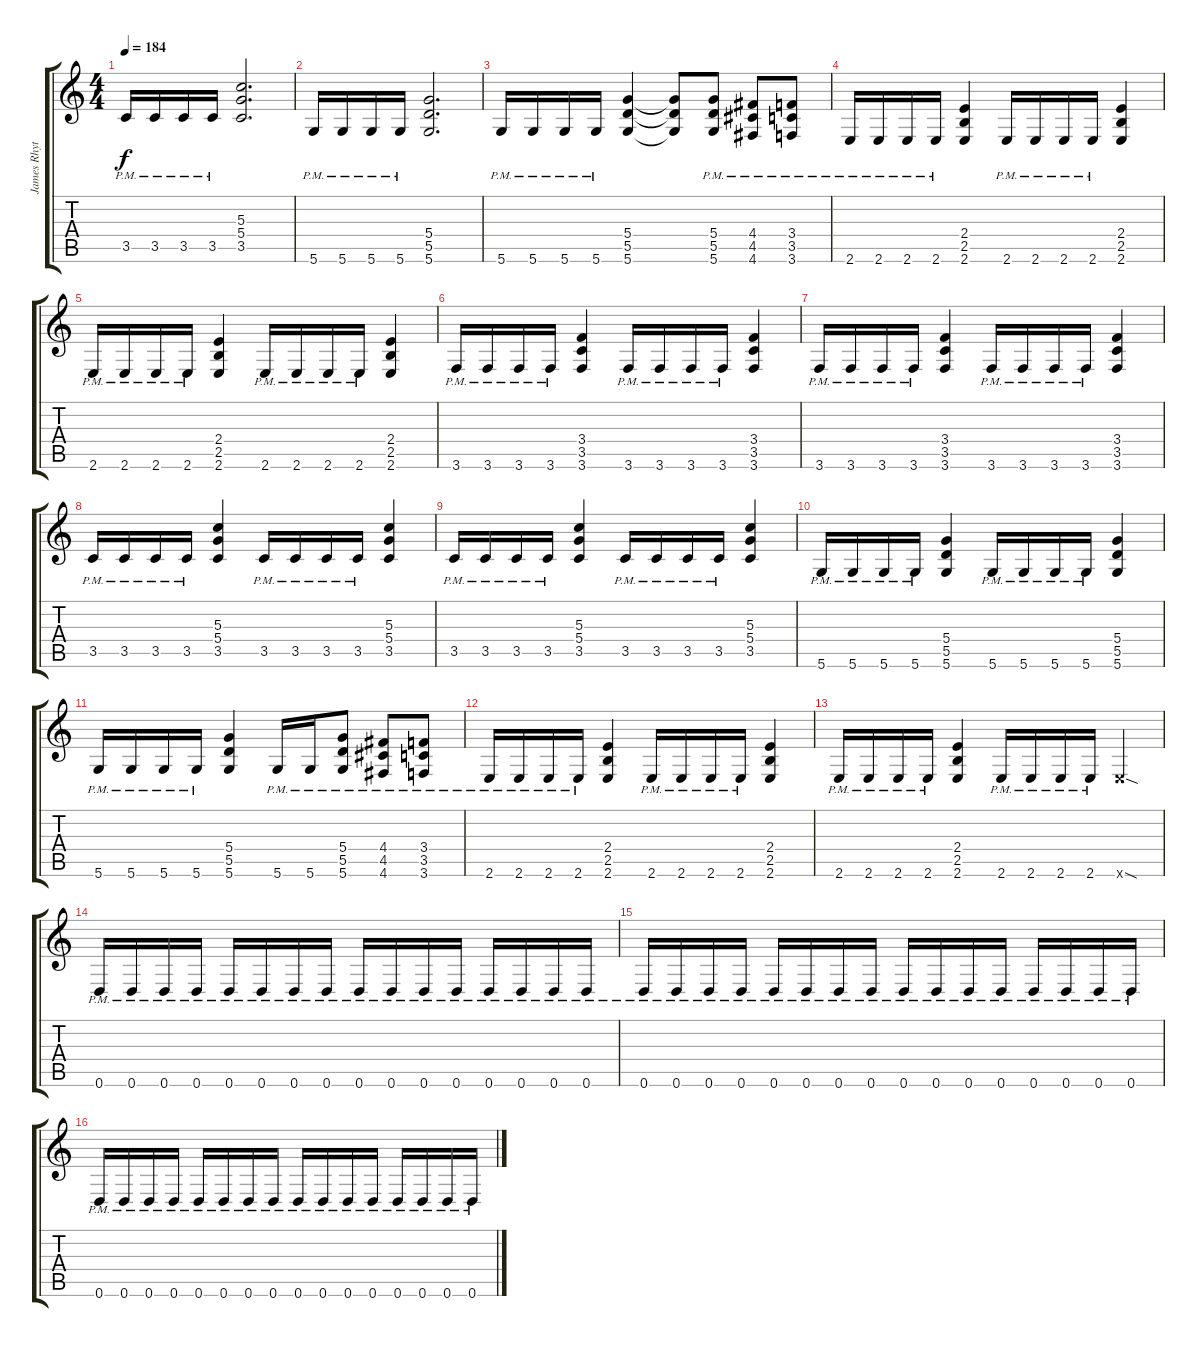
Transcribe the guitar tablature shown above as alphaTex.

\track ("James Rhythm" "James Rhyt") {instrument distortionguitar}
\staff {score tabs}
\tuning (E4 B3 G3 D3 A2 D2) {hide}
\ts (4 4)
\tempo 184
\clef g2
\ks c
3.5{pm}.16{dy f} 3.5{pm}.16 3.5{pm}.16 3.5{pm}.16 (5.3 5.4 3.5).2{d} |
5.6{pm}.16 5.6{pm}.16 5.6{pm}.16 5.6{pm}.16 (5.4 5.5 5.6).2{d} |
5.6{pm}.16 5.6{pm}.16 5.6{pm}.16 5.6{pm}.16 (5.4 5.5 5.6).4 (5.4{t} 5.5{t} 5.6{t}).8 (5.4{pm} 5.5{pm} 5.6{pm}).8 (4.4{pm} 4.5{pm} 4.6{pm}).8 (3.4{pm} 3.5{pm} 3.6{pm}).8 |
2.6{pm}.16 2.6{pm}.16 2.6{pm}.16 2.6{pm}.16 (2.4 2.5 2.6).4 2.6{pm}.16 2.6{pm}.16 2.6{pm}.16 2.6{pm}.16 (2.4 2.5 2.6).4 |
2.6{pm}.16 2.6{pm}.16 2.6{pm}.16 2.6{pm}.16 (2.4 2.5 2.6).4 2.6{pm}.16 2.6{pm}.16 2.6{pm}.16 2.6{pm}.16 (2.4 2.5 2.6).4 |
3.6{pm}.16 3.6{pm}.16 3.6{pm}.16 3.6{pm}.16 (3.4 3.5 3.6).4 3.6{pm}.16 3.6{pm}.16 3.6{pm}.16 3.6{pm}.16 (3.4 3.5 3.6).4 |
3.6{pm}.16 3.6{pm}.16 3.6{pm}.16 3.6{pm}.16 (3.4 3.5 3.6).4 3.6{pm}.16 3.6{pm}.16 3.6{pm}.16 3.6{pm}.16 (3.4 3.5 3.6).4 |
3.5{pm}.16 3.5{pm}.16 3.5{pm}.16 3.5{pm}.16 (5.3 5.4 3.5).4 3.5{pm}.16 3.5{pm}.16 3.5{pm}.16 3.5{pm}.16 (5.3 5.4 3.5).4 |
3.5{pm}.16 3.5{pm}.16 3.5{pm}.16 3.5{pm}.16 (5.3 5.4 3.5).4 3.5{pm}.16 3.5{pm}.16 3.5{pm}.16 3.5{pm}.16 (5.3 5.4 3.5).4 |
5.6{pm}.16 5.6{pm}.16 5.6{pm}.16 5.6{pm}.16 (5.4 5.5 5.6).4 5.6{pm}.16 5.6{pm}.16 5.6{pm}.16 5.6{pm}.16 (5.4 5.5 5.6).4 |
5.6{pm}.16 5.6{pm}.16 5.6{pm}.16 5.6{pm}.16 (5.4 5.5 5.6).4 5.6{pm}.16 5.6{pm}.16 (5.4{pm} 5.5{pm} 5.6{pm}).8 (4.4{pm} 4.5{pm} 4.6{pm}).8 (3.4{pm} 3.5{pm} 3.6{pm}).8 |
2.6{pm}.16 2.6{pm}.16 2.6{pm}.16 2.6{pm}.16 (2.4 2.5 2.6).4 2.6{pm}.16 2.6{pm}.16 2.6{pm}.16 2.6{pm}.16 (2.4 2.5 2.6).4 |
2.6{pm}.16 2.6{pm}.16 2.6{pm}.16 2.6{pm}.16 (2.4 2.5 2.6).4 2.6{pm}.16 2.6{pm}.16 2.6{pm}.16 2.6{pm}.16 2.6{sod x}.4 |
0.6{pm}.16 0.6{pm}.16 0.6{pm}.16 0.6{pm}.16 0.6{pm}.16 0.6{pm}.16 0.6{pm}.16 0.6{pm}.16 0.6{pm}.16 0.6{pm}.16 0.6{pm}.16 0.6{pm}.16 0.6{pm}.16 0.6{pm}.16 0.6{pm}.16 0.6{pm}.16 |
0.6{pm}.16 0.6{pm}.16 0.6{pm}.16 0.6{pm}.16 0.6{pm}.16 0.6{pm}.16 0.6{pm}.16 0.6{pm}.16 0.6{pm}.16 0.6{pm}.16 0.6{pm}.16 0.6{pm}.16 0.6{pm}.16 0.6{pm}.16 0.6{pm}.16 0.6{pm}.16 |
0.6{pm}.16 0.6{pm}.16 0.6{pm}.16 0.6{pm}.16 0.6{pm}.16 0.6{pm}.16 0.6{pm}.16 0.6{pm}.16 0.6{pm}.16 0.6{pm}.16 0.6{pm}.16 0.6{pm}.16 0.6{pm}.16 0.6{pm}.16 0.6{pm}.16 0.6{pm}.16
